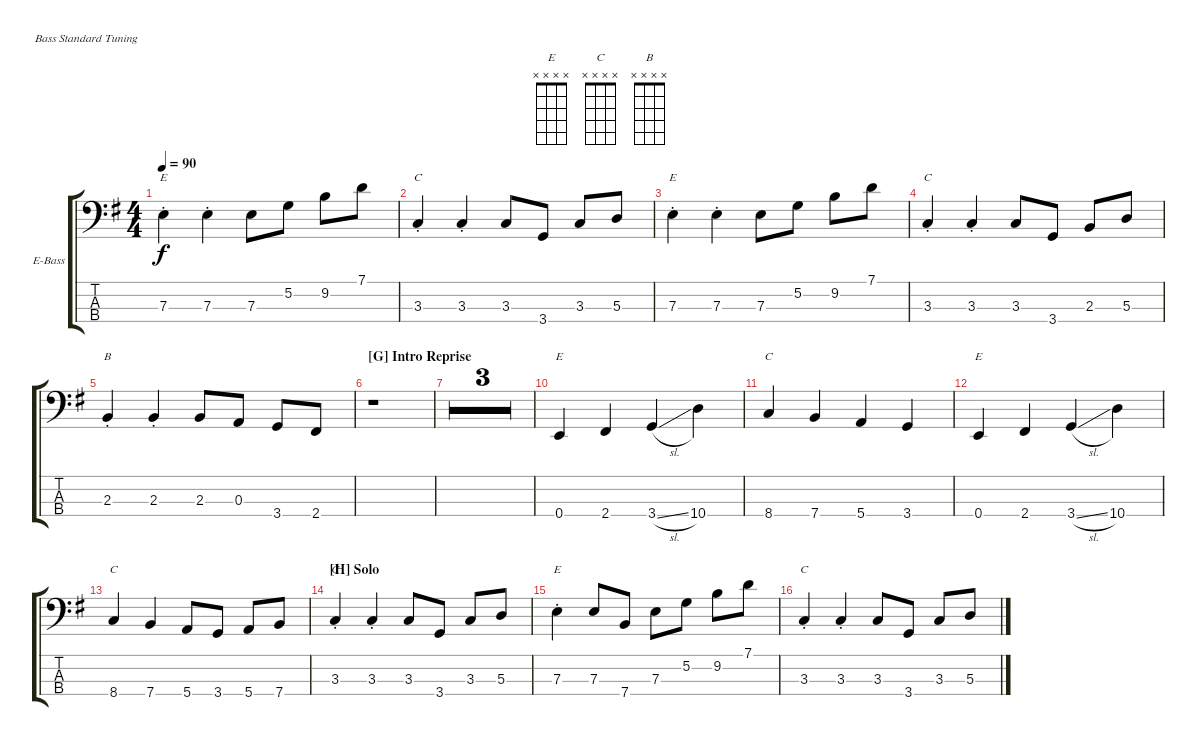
\defaultSystemsLayout 4
\bracketExtendMode groupsimilarinstruments
\firstSystemTrackNameOrientation horizontal
\otherSystemsTrackNameOrientation horizontal
\track ("Nick O'Malley" "E-Bass") {multiBarRest instrument electricbassfinger}
\staff {score tabs}
\tuning (G2 D2 A1 E1)
\chord ("E" x x x x)
\chord ("C" x x x x)
\chord ("B" x x x x)
\ts (4 4)
\tempo 90
\clef f4
\ks g
7.3{st}.4{ch "E" dy f} 7.3{st}.4 7.3.8 5.2.8 9.2.8 7.1.8 |
3.3{st}.4{ch "C"} 3.3{st}.4 3.3.8 3.4.8 3.3.8 5.3.8 |
7.3{st}.4{ch "E"} 7.3{st}.4 7.3.8 5.2.8 9.2.8 7.1.8 |
3.3{st}.4{ch "C"} 3.3{st}.4 3.3.8 3.4.8 2.3.8 5.3.8 |
2.3{st}.4{ch "B"} 2.3{st}.4 2.3.8 0.3.8 3.4.8 2.4.8 |
\section ("G" "Intro Reprise")
r.1 |
r.1 |
r.1 |
r.1 |
0.4.4{ch "E"} 2.4.4 3.4{sl}.4 10.4.4 |
8.4.4{ch "C"} 7.4.4 5.4.4 3.4.4 |
0.4.4{ch "E"} 2.4.4 3.4{sl}.4 10.4.4 |
8.4.4{ch "C"} 7.4.4 5.4.8 3.4.8 5.4.8 7.4.8 |
\section ("H" "Solo")
3.3{st}.4{ch "C"} 3.3{st}.4 3.3.8 3.4.8 3.3.8 5.3.8 |
7.3{st}.4{ch "E"} 7.3.8 7.4.8 7.3.8 5.2.8 9.2.8 7.1.8 |
3.3{st}.4{ch "C"} 3.3{st}.4 3.3.8 3.4.8 3.3.8 5.3.8
